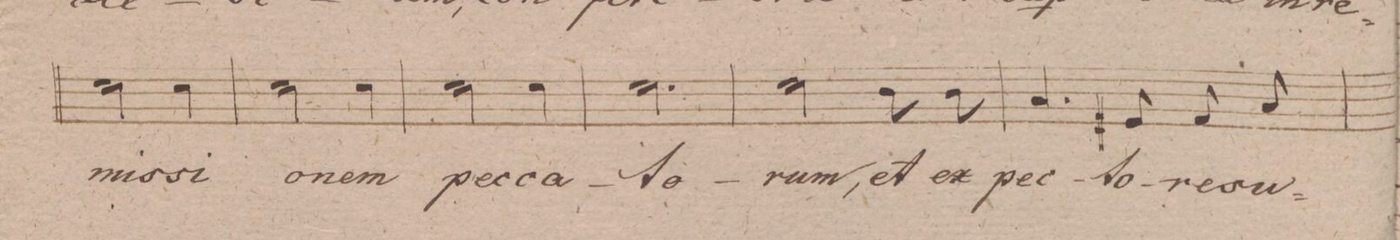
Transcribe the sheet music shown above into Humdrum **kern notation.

**kern	**text	**dynam
*I"Baſso.	*	*
*clefF4	*	*
*k[f#]	*	*
*met(c|)	*	*
*M3/4	*	*
2E\	-mis-	.
4E\	-si-	.
=239	=239	=239
2E\	-o-	.
4E\	-nem	.
=240	=240	=240
2E\	pec-	.
4E\	-ca-	.
=241	=241	=241
2.E\	-to-	.
=242	=242	=242
2E\	-rum,	.
8D\	et	.
8D\	ex-	.
=243	=243	=243
4.C/	-pec-	.
8GG#X/	-to	.
8AA/	re-	.
8C/	-su-	.
=244	=244	=244
*-	*-	*-
